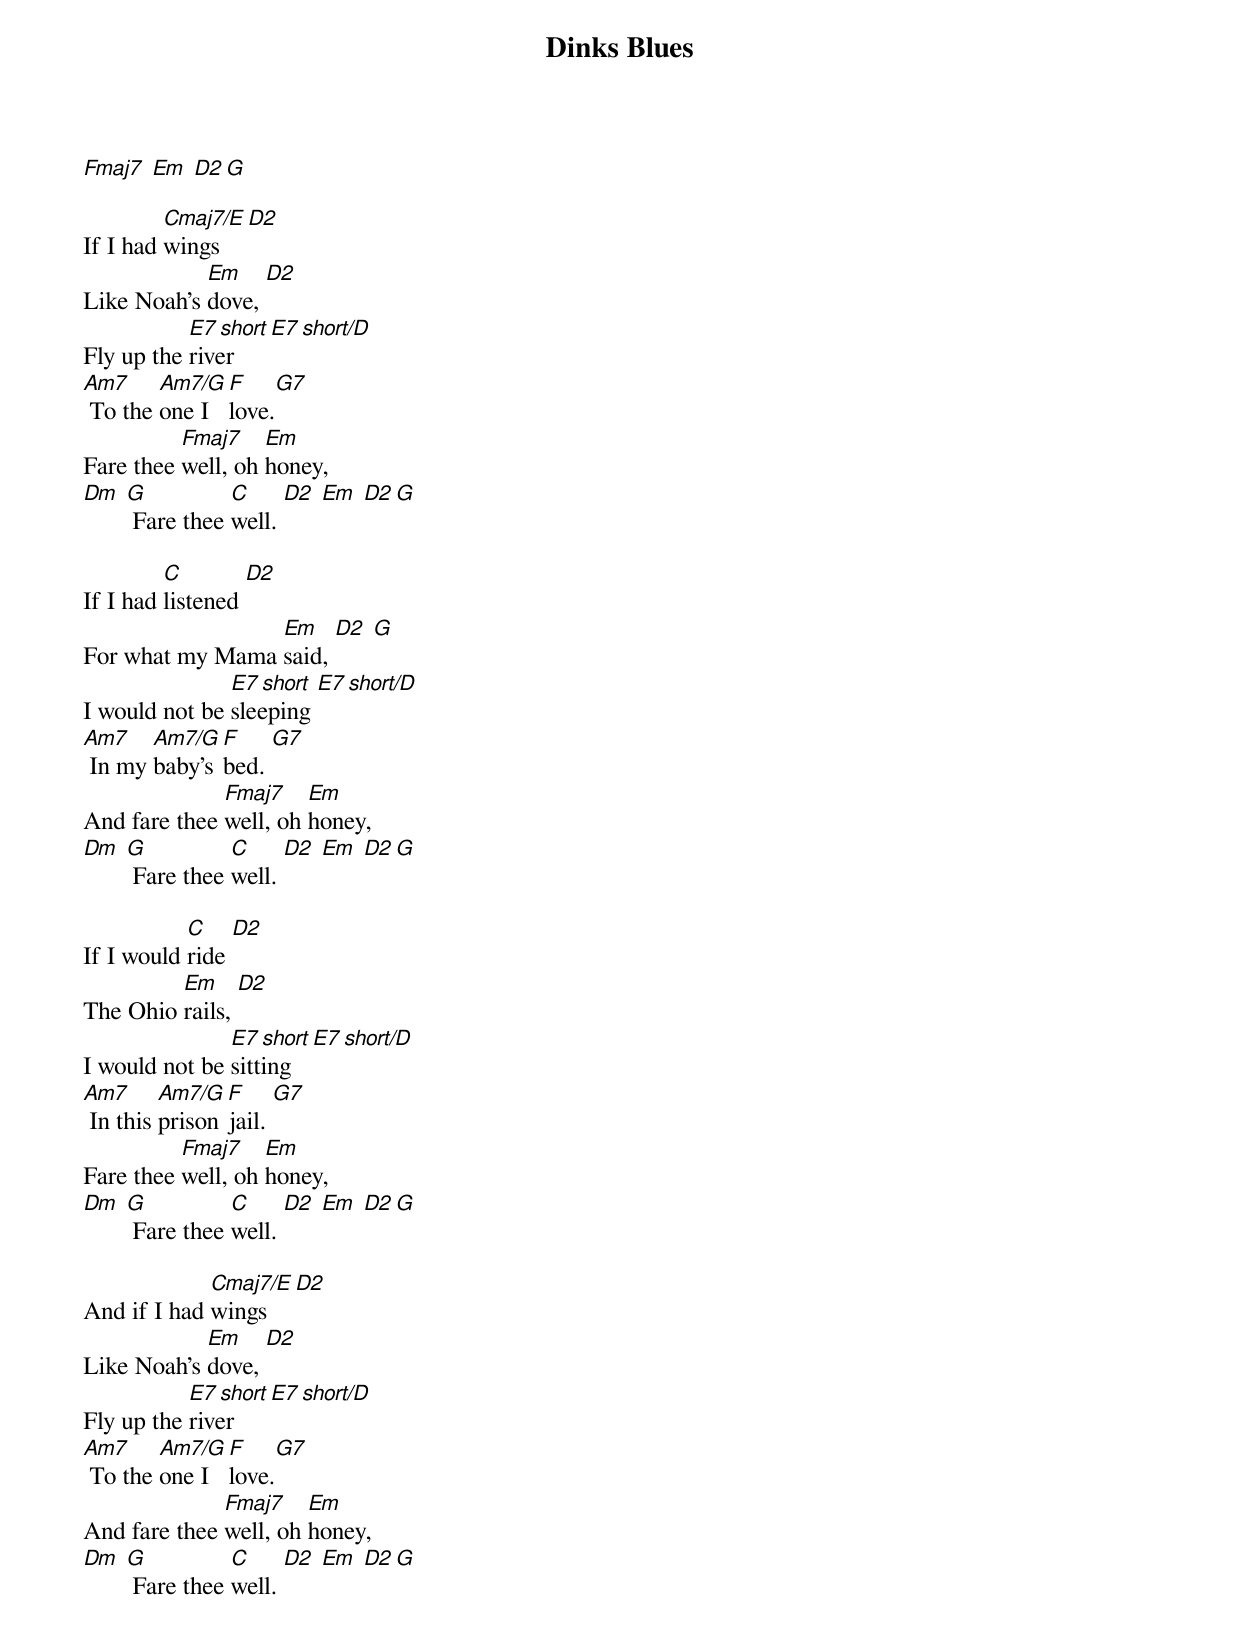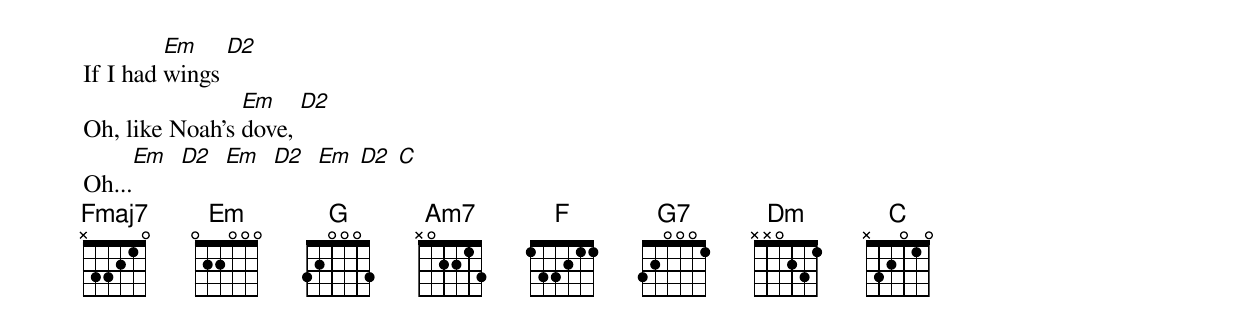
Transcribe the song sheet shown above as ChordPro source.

{title: Dinks Blues}
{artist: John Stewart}
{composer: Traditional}
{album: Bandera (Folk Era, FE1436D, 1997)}

[Fmaj7] [Em] [D2][G]

If I had [Cmaj7/E]wings [D2]
Like Noah's [Em]dove, [D2]
Fly up the [E7 short]river[E7 short/D]
[Am7] To the [Am7/G]one I [F]love.[G7]
Fare thee [Fmaj7]well, oh [Em]honey,
[Dm] [G] Fare thee [C]well. [D2] [Em] [D2][G]

If I had [C]listened [D2]
For what my Mama [Em]said, [D2] [G]
I would not be [E7 short]sleeping [E7 short/D]
[Am7] In my [Am7/G]baby's [F]bed. [G7]
And fare thee [Fmaj7]well, oh [Em]honey,
[Dm] [G] Fare thee [C]well. [D2] [Em] [D2][G]

If I would [C]ride [D2]
The Ohio [Em]rails, [D2]
I would not be [E7 short]sitting [E7 short/D]
[Am7] In this [Am7/G]prison [F]jail. [G7]
Fare thee [Fmaj7]well, oh [Em]honey,
[Dm] [G] Fare thee [C]well. [D2] [Em] [D2][G]

And if I had [Cmaj7/E]wings [D2]
Like Noah's [Em]dove, [D2]
Fly up the [E7 short]river[E7 short/D]
[Am7] To the [Am7/G]one I [F]love.[G7]
And fare thee [Fmaj7]well, oh [Em]honey,
[Dm] [G] Fare thee [C]well. [D2] [Em] [D2][G]

If I had [Em]wings [D2]
Oh, like Noah's [Em]dove, [D2]
Oh...[Em]  [D2]  [Em]  [D2]  [Em] [D2] [C]
